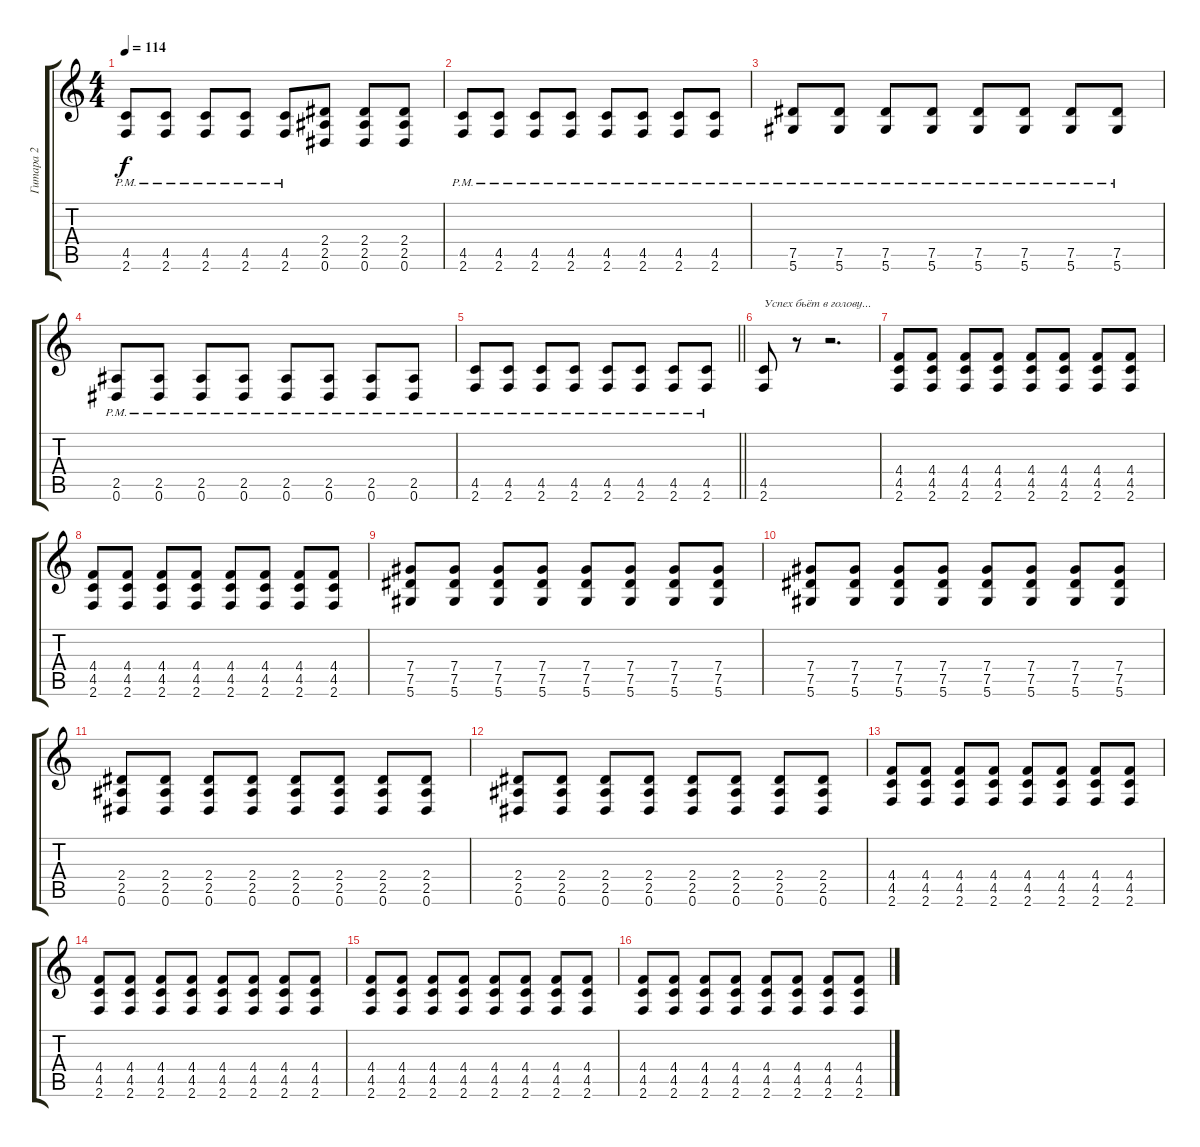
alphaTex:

\track ("Гитара 2" "Гитара 2") {instrument distortionguitar}
\staff {score tabs}
\tuning (Eb4 Bb3 Gb3 Db3 Ab2 Eb2) {hide}
\ts (4 4)
\tempo 114
\clef g2
\ks c
(4.5{pm} 2.6{pm}).8{dy f} (4.5{pm} 2.6{pm}).8 (4.5{pm} 2.6{pm}).8 (4.5{pm} 2.6{pm}).8 (4.5{pm} 2.6{pm}).8 (2.4 2.5 0.6).8 (2.4 2.5 0.6).8 (2.4 2.5 0.6).8 |
(4.5{pm} 2.6{pm}).8 (4.5{pm} 2.6{pm}).8 (4.5{pm} 2.6{pm}).8 (4.5{pm} 2.6{pm}).8 (4.5{pm} 2.6{pm}).8 (4.5{pm} 2.6{pm}).8 (4.5{pm} 2.6{pm}).8 (4.5{pm} 2.6{pm}).8 |
(7.5{pm} 5.6{pm}).8 (7.5{pm} 5.6{pm}).8 (7.5{pm} 5.6{pm}).8 (7.5{pm} 5.6{pm}).8 (7.5{pm} 5.6{pm}).8 (7.5{pm} 5.6{pm}).8 (7.5{pm} 5.6{pm}).8 (7.5{pm} 5.6{pm}).8 |
(2.5{pm} 0.6{pm}).8 (2.5{pm} 0.6{pm}).8 (2.5{pm} 0.6{pm}).8 (2.5{pm} 0.6{pm}).8 (2.5{pm} 0.6{pm}).8 (2.5{pm} 0.6{pm}).8 (2.5{pm} 0.6{pm}).8 (2.5{pm} 0.6{pm}).8 |
\barLineRight lightlight
(4.5{pm} 2.6{pm}).8 (4.5{pm} 2.6{pm}).8 (4.5{pm} 2.6{pm}).8 (4.5{pm} 2.6{pm}).8 (4.5{pm} 2.6{pm}).8 (4.5{pm} 2.6{pm}).8 (4.5{pm} 2.6{pm}).8 (4.5{pm} 2.6{pm}).8 |
(4.5 2.6).8{txt "Успех бьёт в голову..."} r.8 r.2{d} |
(4.4 4.5 2.6).8 (4.4 4.5 2.6).8 (4.4 4.5 2.6).8 (4.4 4.5 2.6).8 (4.4 4.5 2.6).8 (4.4 4.5 2.6).8 (4.4 4.5 2.6).8 (4.4 4.5 2.6).8 |
(4.4 4.5 2.6).8 (4.4 4.5 2.6).8 (4.4 4.5 2.6).8 (4.4 4.5 2.6).8 (4.4 4.5 2.6).8 (4.4 4.5 2.6).8 (4.4 4.5 2.6).8 (4.4 4.5 2.6).8 |
(7.4 7.5 5.6).8 (7.4 7.5 5.6).8 (7.4 7.5 5.6).8 (7.4 7.5 5.6).8 (7.4 7.5 5.6).8 (7.4 7.5 5.6).8 (7.4 7.5 5.6).8 (7.4 7.5 5.6).8 |
(7.4 7.5 5.6).8 (7.4 7.5 5.6).8 (7.4 7.5 5.6).8 (7.4 7.5 5.6).8 (7.4 7.5 5.6).8 (7.4 7.5 5.6).8 (7.4 7.5 5.6).8 (7.4 7.5 5.6).8 |
(2.4 2.5 0.6).8 (2.4 2.5 0.6).8 (2.4 2.5 0.6).8 (2.4 2.5 0.6).8 (2.4 2.5 0.6).8 (2.4 2.5 0.6).8 (2.4 2.5 0.6).8 (2.4 2.5 0.6).8 |
(2.4 2.5 0.6).8 (2.4 2.5 0.6).8 (2.4 2.5 0.6).8 (2.4 2.5 0.6).8 (2.4 2.5 0.6).8 (2.4 2.5 0.6).8 (2.4 2.5 0.6).8 (2.4 2.5 0.6).8 |
(4.4 4.5 2.6).8 (4.4 4.5 2.6).8 (4.4 4.5 2.6).8 (4.4 4.5 2.6).8 (4.4 4.5 2.6).8 (4.4 4.5 2.6).8 (4.4 4.5 2.6).8 (4.4 4.5 2.6).8 |
(4.4 4.5 2.6).8 (4.4 4.5 2.6).8 (4.4 4.5 2.6).8 (4.4 4.5 2.6).8 (4.4 4.5 2.6).8 (4.4 4.5 2.6).8 (4.4 4.5 2.6).8 (4.4 4.5 2.6).8 |
(4.4 4.5 2.6).8 (4.4 4.5 2.6).8 (4.4 4.5 2.6).8 (4.4 4.5 2.6).8 (4.4 4.5 2.6).8 (4.4 4.5 2.6).8 (4.4 4.5 2.6).8 (4.4 4.5 2.6).8 |
(4.4 4.5 2.6).8 (4.4 4.5 2.6).8 (4.4 4.5 2.6).8 (4.4 4.5 2.6).8 (4.4 4.5 2.6).8 (4.4 4.5 2.6).8 (4.4 4.5 2.6).8 (4.4 4.5 2.6).8
